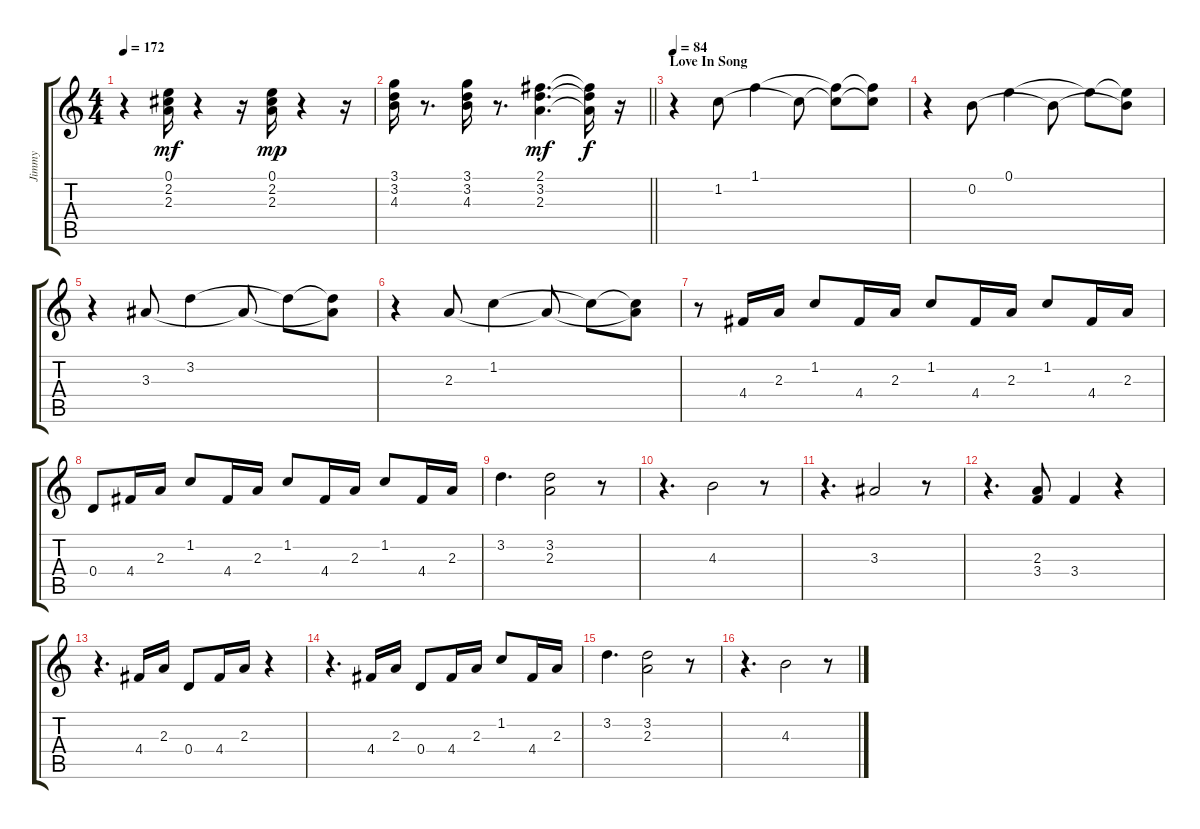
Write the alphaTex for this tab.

\track ("Jimmy" "Jimmy") {instrument acousticguitarsteel}
\staff {score tabs}
\tuning (E4 B3 G3 D3 A2 E2) {hide}
\ts (4 4)
\tempo 172
\clef g2
\ks c
r.4{dy f} (0.1 2.2 2.3).16{dy mf} r.4 r.16 (0.1 2.2 2.3).16{dy mp} r.4 r.16 |
\barLineRight lightlight
(3.1 3.2 4.3).16 r.8{d} (3.1 3.2 4.3).16 r.8{d} (2.1 3.2 2.3).4{d dy mf} (2.1{t} 3.2{t} 2.3{t}).16{dy f} r.16 |
\section ("" "Love In Song")
\tempo 84
r.4{instrument acousticguitarsteel} 1.2.8 1.1.4 1.2{t}.8 (1.1{t} 1.2{t}).8 (1.1{t} 1.2{t}).8 |
r.4 0.2.8 0.1.4 0.2{t}.8 0.1{t}.8 (0.1{t} 0.2{t}).8 |
r.4 3.3.8 3.2.4 3.3{t}.8 3.2{t}.8 (3.2{t} 3.3{t}).8 |
r.4 2.3.8 1.2.4 2.3{t}.8 1.2{t}.8 (1.2{t} 2.3{t}).8 |
r.8 4.4.16 2.3.16 1.2.8 4.4.16 2.3.16 1.2.8 4.4.16 2.3.16 1.2.8 4.4.16 2.3.16 |
0.4.8 4.4.16 2.3.16 1.2.8 4.4.16 2.3.16 1.2.8 4.4.16 2.3.16 1.2.8 4.4.16 2.3.16 |
3.2.4{d} (3.2 2.3).2 r.8 |
r.4{d} 4.3.2 r.8 |
r.4{d} 3.3.2 r.8 |
r.4{d} (2.3 3.4).8 3.4.4 r.4 |
r.4{d} 4.4.16 2.3.16 0.4.8 4.4.16 2.3.16 r.4 |
r.4{d} 4.4.16 2.3.16 0.4.8 4.4.16 2.3.16 1.2.8 4.4.16 2.3.16 |
3.2.4{d} (3.2 2.3).2 r.8 |
r.4{d} 4.3.2 r.8
